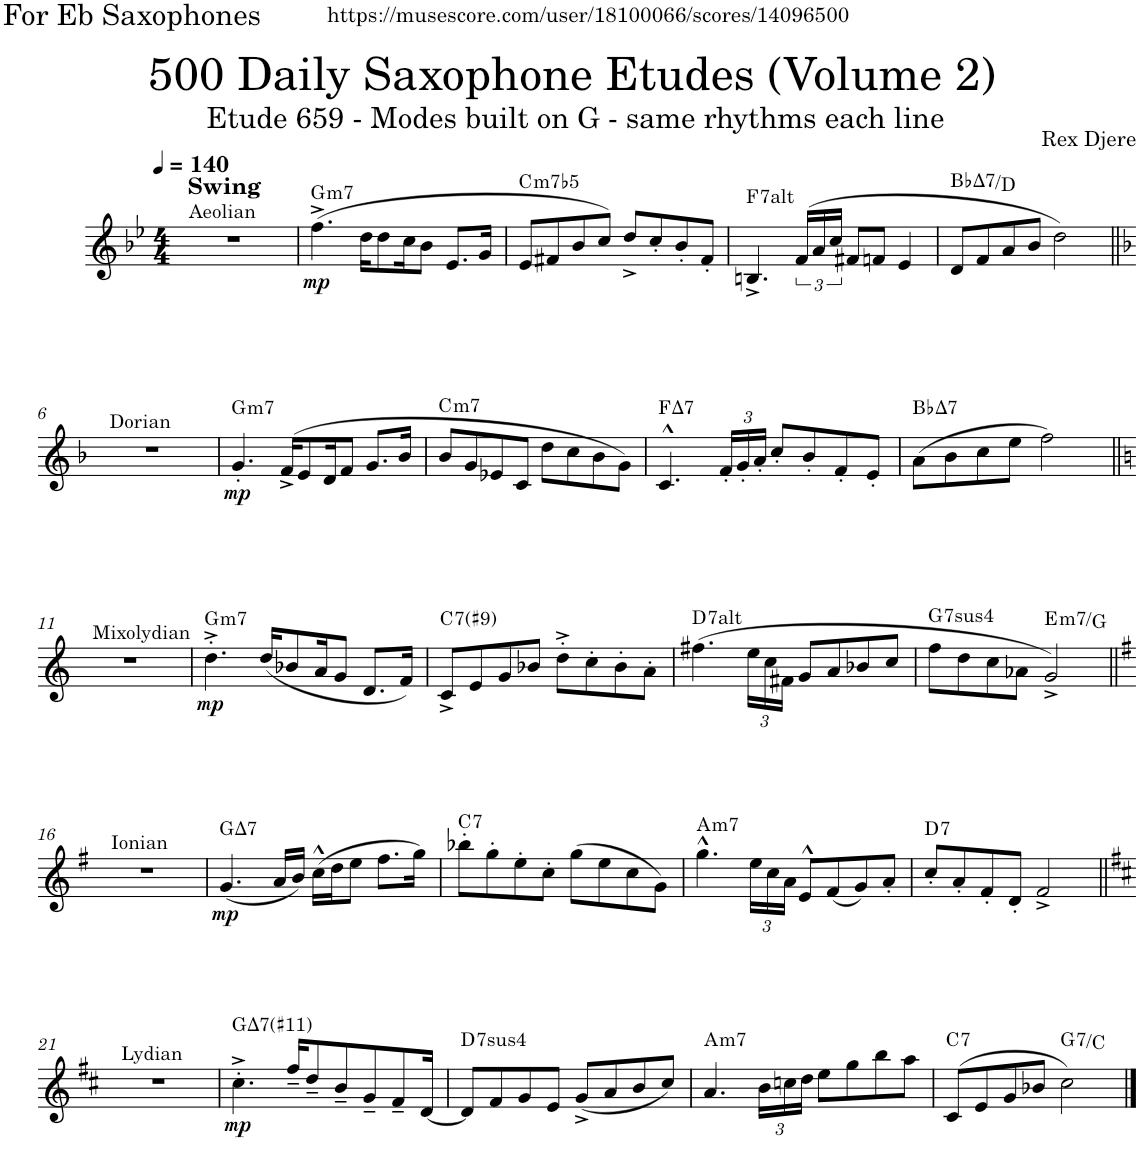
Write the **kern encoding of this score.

**kern	**dynam	**harte
*part1	*part1	*part1
*staff1	*staff1	*
*I"Alto Saxophone	*	*
*I'A. Sax.	*	*
*clefG2	*	*
*Trd5c9	*	*
*k[b-e-]	*	*
*M4/4	*	*
*MM140	*	*
=1	=1	=1
!LO:TX:a:t=Aeolian	!	!
!LO:TX:a:B:t=Swing	!	!
1r	.	.
=2	=2	=2
!	!LO:DY:b	!LO:H:kt=m7
(4.ff^\	mp	G:min7
16dd\KL	.	.
8dd\	.	.
16cc\K	.	.
8b-\J	.	.
8.e-/L	.	.
16g/Jk	.	.
=3	=3	=3
!	!	!LO:H:kt=m7b5
8e-/L	.	C:hdim7
8f#X/	.	.
8b-/	.	.
8cc/J)	.	.
8dd^/L	.	.
8cc'/	.	.
8b-'/	.	.
8f#'/J	.	.
=4	=4	=4
!	!	!LO:H:kt=7
4.Bn^/	.	F:(3,b5,#5,b7,b9,#9)
(24f/LL	.	.
24a/	.	.
24cc/JJ	.	.
8f#X/L	.	.
8fn/J	.	.
4e-/	.	.
=5	=5	=5
!	!	!LO:H:kt=7
8d/L	.	Bb:maj7/3
8f/	.	.
8a/	.	.
8b-/J	.	.
2dd\)	.	.
!!LO:LB:g=z
=6||	=6||	=6||
*k[b-]	*	*
!LO:TX:a:t=Dorian	!	!
1r	.	.
=7	=7	=7
!	!LO:DY:b	!LO:H:kt=m7
4.g'/	mp	G:min7
(16f^/KL	.	.
8e/	.	.
16d/K	.	.
8f/J	.	.
8.g/L	.	.
16b-/Jk	.	.
=8	=8	=8
!	!	!LO:H:kt=m7
8b-/L	.	C:min7
8g/	.	.
8e-X/	.	.
8c/J	.	.
8dd\L	.	.
8cc\	.	.
8b-\	.	.
8g\J)	.	.
=9	=9	=9
!	!	!LO:H:kt=7
4.c^^/	.	F:maj7
*Xbrackettup	*	*
24f'/LL	.	.
24g'/	.	.
24a'/JJ	.	.
8cc'/L	.	.
8b-'/	.	.
8f'/	.	.
8e'/J	.	.
=10	=10	=10
!	!	!LO:H:kt=7
(8a\L	.	Bb:maj7
8b-\	.	.
8cc\	.	.
8ee\J	.	.
2ff\)	.	.
!!LO:LB:g=z
=11||	=11||	=11||
*k[]	*	*
!LO:TX:a:t=Mixolydian	!	!
1r	.	.
=12	=12	=12
!	!LO:DY:b	!LO:H:kt=m7
4.dd^'\	mp	G:min7
(16dd/KL	.	.
8b-X/	.	.
16a/K	.	.
8g/J	.	.
8.d/L	.	.
16f/Jk)	.	.
=13	=13	=13
!	!	!LO:H:kt=7
8c^/L	.	C:7(#9)
8e/	.	.
8g/	.	.
8b-X/J	.	.
8dd'^\L	.	.
8cc'\	.	.
8b-'\	.	.
8a'\J	.	.
=14	=14	=14
!	!	!LO:H:kt=7
(4.ff#X\	.	D:(3,b5,#5,b7,b9,#9)
24ee\LL	.	.
24cc\	.	.
24f#X\JJ	.	.
8g/L	.	.
8a/	.	.
8b-X/	.	.
8cc/J	.	.
=15	=15	=15
!	!	!LO:H:kt=74
8ff\L	.	G:sus4(7)
8dd\	.	.
8cc\	.	.
8a-X\J	.	.
!	!	!LO:H:kt=m7
2g^/)	.	E:min7/b3
!!LO:LB:g=z
=16||	=16||	=16||
*k[f#]	*	*
!LO:TX:a:t=Ionian	!	!
1r	.	.
=17	=17	=17
!	!LO:DY:b	!LO:H:kt=7
(4.g/	mp	G:maj7
16a/LL	.	.
16b/JJ)	.	.
(16cc^^\LL	.	.
16dd\J	.	.
8ee\J	.	.
8.ff#\L	.	.
16gg\Jk)	.	.
=18	=18	=18
!	!	!LO:H:kt=7
8bb-X'\L	.	C:7
8gg'\	.	.
8ee'\	.	.
8cc'\J	.	.
(8gg\L	.	.
8ee\	.	.
8cc\	.	.
8g\J)	.	.
=19	=19	=19
!	!	!LO:H:kt=m7
4.gg^^\	.	A:min7
24ee\LL	.	.
24cc\	.	.
24a\JJ	.	.
8e^^/L	.	.
(8f#/	.	.
8g/)	.	.
8a'/J	.	.
=20	=20	=20
!	!	!LO:H:kt=7
8cc'/L	.	D:7
8a'/	.	.
8f#'/	.	.
8d'/J	.	.
2f#^/	.	.
!!LO:LB:g=z
=21||	=21||	=21||
*k[f#c#]	*	*
!LO:TX:a:t=Lydian	!	!
1r	.	.
=22	=22	=22
!	!LO:DY:b	!LO:H:kt=7
4.cc#'^\	mp	G:maj7(#11)
16ff#~/KL	.	.
8dd~/	.	.
8b~/	.	.
8g~/	.	.
8f#~/	.	.
[16d/Jk	.	.
=23	=23	=23
!	!	!LO:H:kt=74
8d/L]	.	D:sus4(7)
8f#/	.	.
8g/	.	.
8e/J	.	.
(8g^/L	.	.
8a/	.	.
8b/	.	.
8cc#/J)	.	.
=24	=24	=24
!	!	!LO:H:kt=m7
4.a/	.	A:min7
24b\LL	.	.
24ccn\	.	.
24dd\JJ	.	.
8ee\L	.	.
8gg\	.	.
8bb\	.	.
8aa\J	.	.
=25	=25	=25
!	!	!LO:H:kt=7
(8c#/L	.	C:7
8e/	.	.
8g/	.	.
8b-X/J	.	.
!	!	!LO:H:kt=7
2cc#\)	.	G:7/4
==	==	==
*-	*-	*-
